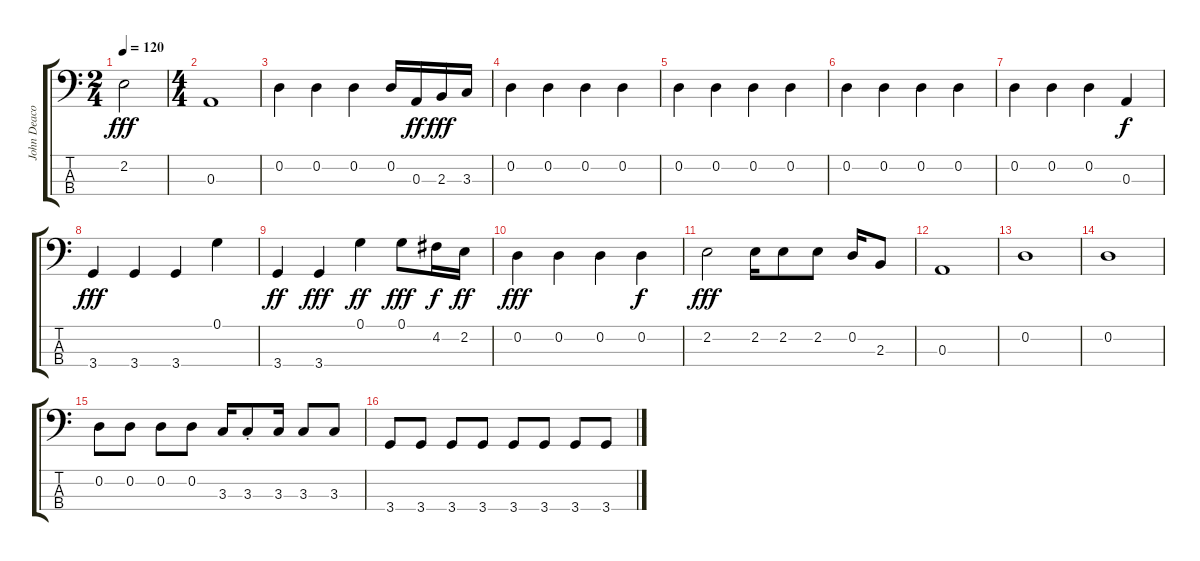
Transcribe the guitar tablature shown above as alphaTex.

\track ("John Deacon / Bass" "John Deaco") {instrument electricbassfinger}
\staff {score tabs}
\tuning (G2 D2 A1 E1) {hide}
\ts (2 4)
\tempo 120
\clef f4
\ks c
2.2.2{dy fff} |
\ts (4 4)
0.3.1 |
0.2.4 0.2.4 0.2.4 0.2.16 0.3.16{dy ff} 2.3.16{dy fff} 3.3.16 |
0.2.4 0.2.4 0.2.4 0.2.4 |
0.2.4 0.2.4 0.2.4 0.2.4 |
0.2.4 0.2.4 0.2.4 0.2.4 |
0.2.4 0.2.4 0.2.4 0.3.4{dy f} |
3.4.4{dy fff} 3.4.4 3.4.4 0.1.4 |
3.4.4{dy ff} 3.4.4{dy fff} 0.1.4{dy ff} 0.1.8{dy fff} 4.2.16{dy f} 2.2.16{dy ff} |
0.2.4{dy fff} 0.2.4 0.2.4 0.2.4{dy f} |
2.2.2{dy fff} 2.2.16 2.2.8 2.2.8 0.2.16 2.3.8 |
0.3.1 |
0.2.1 |
0.2.1 |
0.2.8 0.2.8 0.2.8 0.2.8 3.3.16 3.3{st}.8 3.3.16 3.3.8 3.3.8 |
3.4.8 3.4.8 3.4.8 3.4.8 3.4.8 3.4.8 3.4.8 3.4.8
